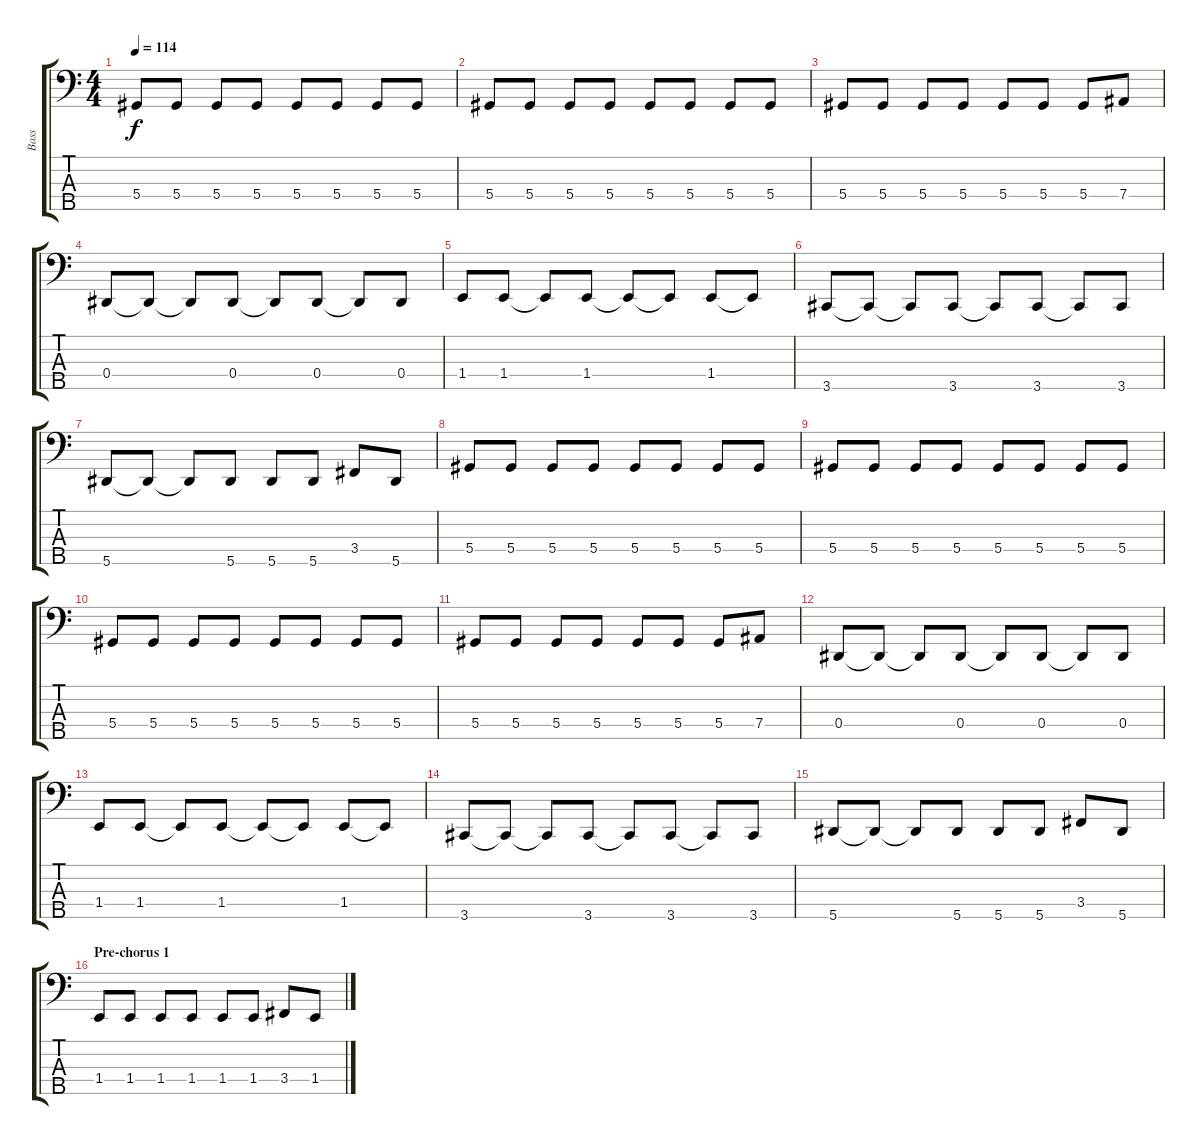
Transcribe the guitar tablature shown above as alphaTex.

\track ("Bass" "Bass") {instrument electricbassfinger}
\staff {score tabs}
\tuning (Gb2 Db2 Ab1 Eb1 Bb0) {hide}
\ts (4 4)
\tempo 114
\clef f4
\ks c
5.4.8{dy f} 5.4.8 5.4.8 5.4.8 5.4.8 5.4.8 5.4.8 5.4.8 |
5.4.8 5.4.8 5.4.8 5.4.8 5.4.8 5.4.8 5.4.8 5.4.8 |
5.4.8 5.4.8 5.4.8 5.4.8 5.4.8 5.4.8 5.4.8 7.4.8 |
0.4.8 0.4{t}.8 0.4{t}.8 0.4.8 0.4{t}.8 0.4.8 0.4{t}.8 0.4.8 |
1.4.8 1.4.8 1.4{t}.8 1.4.8 1.4{t}.8 1.4{t}.8 1.4.8 1.4{t}.8 |
3.5.8 3.5{t}.8 3.5{t}.8 3.5.8 3.5{t}.8 3.5.8 3.5{t}.8 3.5.8 |
5.5.8 5.5{t}.8 5.5{t}.8 5.5.8 5.5.8 5.5.8 3.4.8 5.5.8 |
5.4.8 5.4.8 5.4.8 5.4.8 5.4.8 5.4.8 5.4.8 5.4.8 |
5.4.8 5.4.8 5.4.8 5.4.8 5.4.8 5.4.8 5.4.8 5.4.8 |
5.4.8 5.4.8 5.4.8 5.4.8 5.4.8 5.4.8 5.4.8 5.4.8 |
5.4.8 5.4.8 5.4.8 5.4.8 5.4.8 5.4.8 5.4.8 7.4.8 |
0.4.8 0.4{t}.8 0.4{t}.8 0.4.8 0.4{t}.8 0.4.8 0.4{t}.8 0.4.8 |
1.4.8 1.4.8 1.4{t}.8 1.4.8 1.4{t}.8 1.4{t}.8 1.4.8 1.4{t}.8 |
3.5.8 3.5{t}.8 3.5{t}.8 3.5.8 3.5{t}.8 3.5.8 3.5{t}.8 3.5.8 |
5.5.8 5.5{t}.8 5.5{t}.8 5.5.8 5.5.8 5.5.8 3.4.8 5.5.8 |
\section ("" "Pre-chorus 1")
1.4.8 1.4.8 1.4.8 1.4.8 1.4.8 1.4.8 3.4.8 1.4.8
